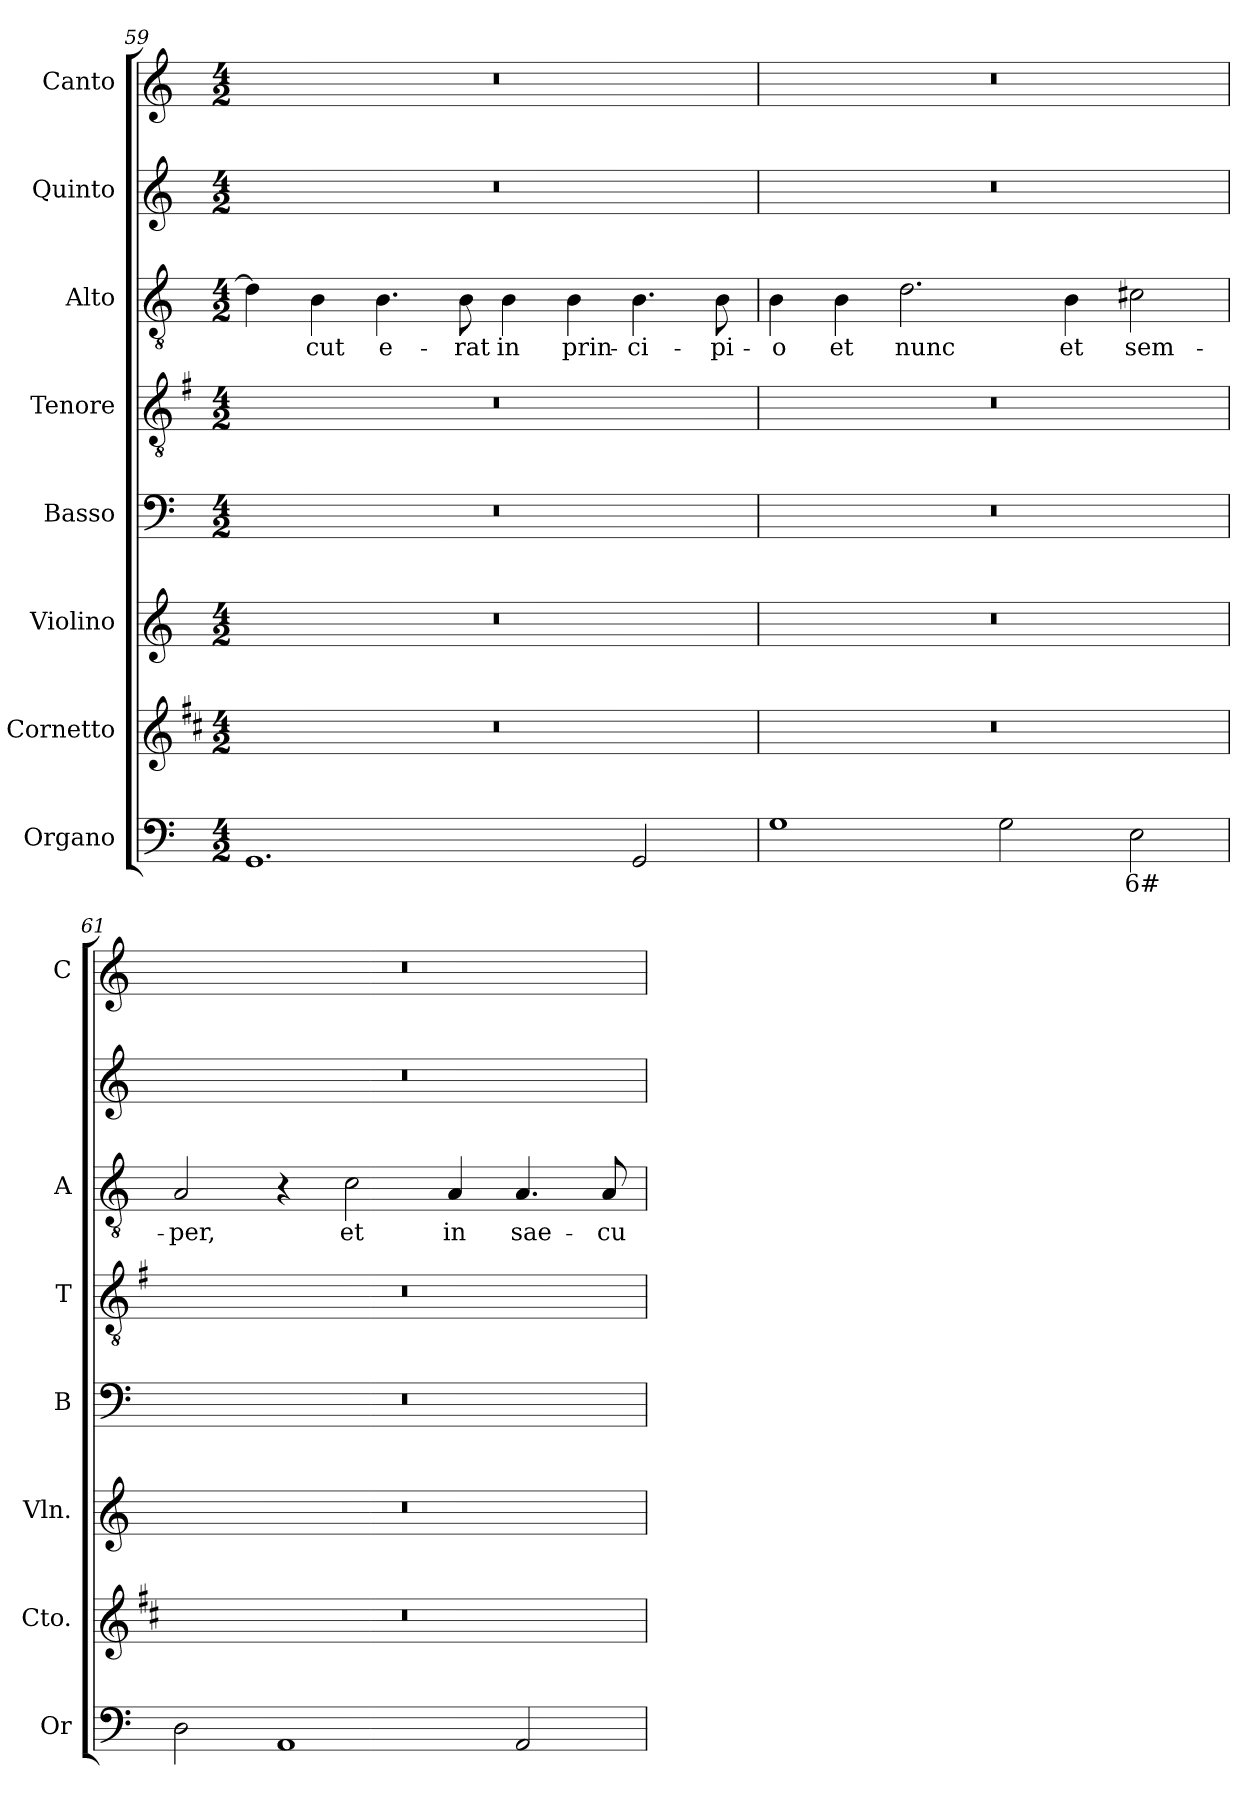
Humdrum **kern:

**kern	**text	**kern	**kern	**kern	**kern	**kern	**text	**kern	**kern
*part8	*part8	*part7	*part6	*part5	*part4	*part3	*part3	*part2	*part1
*staff8	*staff8	*staff7	*staff6	*staff5	*staff4	*staff3	*staff3	*staff2	*staff1
*I"Organo	*	*I"Cornetto	*I"Violino	*I"Basso	*I"Tenore	*I"Alto	*	*I"Quinto	*I"Canto
*I'Or	*	*I'Cto.	*I'Vln.	*I'B	*I'T	*I'A	*	*	*I'C
!!LO:LB:g=z
*clefF4	*	*clefG2	*clefG2	*clefF4	*clefGv2	*clefGv2	*	*clefG2	*clefG2
*	*	*ITrd1c2	*	*	*ITrd4c7	*	*	*	*
*k[]	*	*k[]	*k[]	*k[]	*k[]	*k[]	*	*k[]	*k[]
*C:	*	*C:	*C:	*C:	*C:	*C:	*	*C:	*C:
*M4/2	*	*M4/2	*M4/2	*M4/2	*M4/2	*M4/2	*	*M4/2	*M4/2
=59	=59	=59	=59	=59	=59	=59	=59	=59	=59
1.GG	.	0r	0r	0r	0r	4d\]	.	0r	0r
!	!	!	!	!	!	!	!LO:LY:b	!	!
.	.	.	.	.	.	4B\	-cut	.	.
!	!	!	!	!	!	!	!LO:LY:b	!	!
.	.	.	.	.	.	4.B\	e-	.	.
!	!	!	!	!	!	!	!LO:LY:b	!	!
.	.	.	.	.	.	8B\	-rat	.	.
!	!	!	!	!	!	!	!LO:LY:b	!	!
.	.	.	.	.	.	4B\	in	.	.
!	!	!	!	!	!	!	!LO:LY:b	!	!
.	.	.	.	.	.	4B\	prin-	.	.
!	!	!	!	!	!	!	!LO:LY:b	!	!
2GG/	.	.	.	.	.	4.B\	-ci-	.	.
!	!	!	!	!	!	!	!LO:LY:b	!	!
.	.	.	.	.	.	8B\	-pi-	.	.
=60	=60	=60	=60	=60	=60	=60	=60	=60	=60
!	!	!	!	!	!	!	!LO:LY:b	!	!
1G	.	0r	0r	0r	0r	4B\	-o	0r	0r
!	!	!	!	!	!	!	!LO:LY:b	!	!
.	.	.	.	.	.	4B\	et	.	.
!	!	!	!	!	!	!	!LO:LY:b	!	!
.	.	.	.	.	.	2.d\	nunc	.	.
2G\	.	.	.	.	.	.	.	.	.
!	!	!	!	!	!	!	!LO:LY:b	!	!
.	.	.	.	.	.	4B\	et	.	.
!	!LO:LY:b	!	!	!	!	!	!LO:LY:b	!	!
2E\	6#	.	.	.	.	2c#X\	sem-	.	.
=61	=61	=61	=61	=61	=61	=61	=61	=61	=61
!	!	!	!	!	!LO:N:vis=1	!	!LO:LY:b	!	!
2D\	.	0r	0r	0r	0r	2A/	-per,	0r	0r
1AA	.	.	.	.	.	4r	.	.	.
!	!	!	!	!	!	!	!LO:LY:b	!	!
.	.	.	.	.	.	2c\	et	.	.
!	!	!	!	!	!	!	!LO:LY:b	!	!
.	.	.	.	.	.	4A/	in	.	.
!	!	!	!	!	!	!	!LO:LY:b	!	!
2AA/	.	.	.	.	.	4.A/	sae-	.	.
!	!	!	!	!	!	!	!LO:LY:b	!	!
.	.	.	.	.	.	8A/	-cu-	.	.
=	=	=	=	=	=	=	=	=	=
*-	*-	*-	*-	*-	*-	*-	*-	*-	*-
